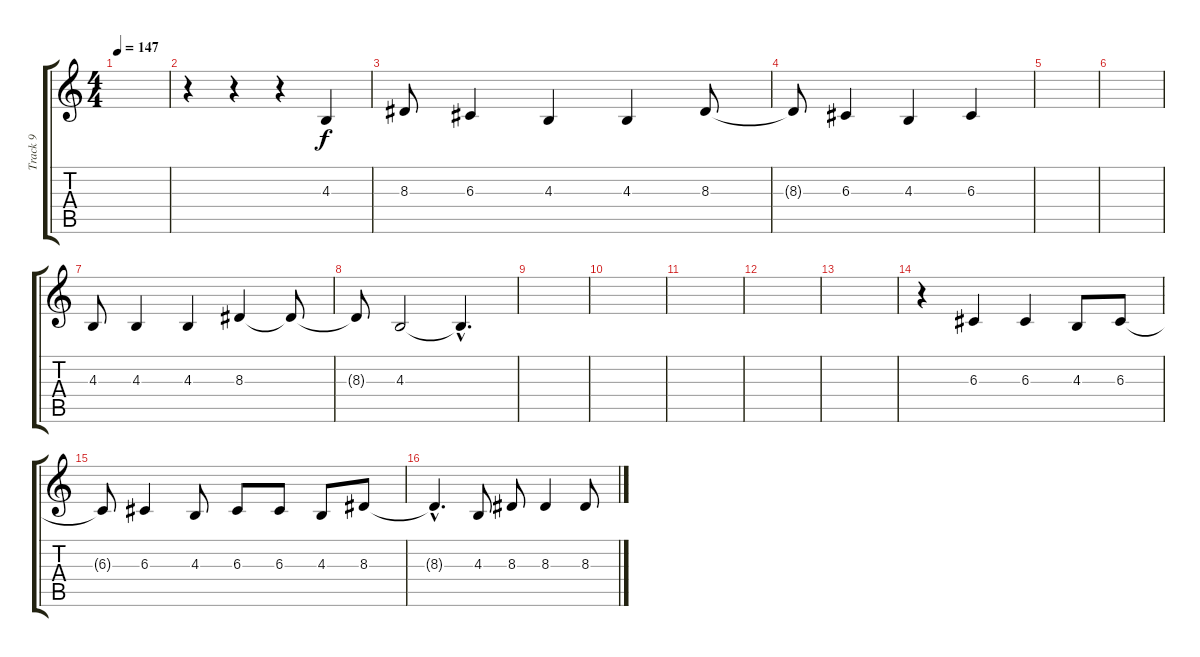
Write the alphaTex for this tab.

\track ("Track 9" "Track 9") {instrument electricgrandpiano}
\staff {score tabs}
\tuning (E4 B3 G3 D3 A2 E2) {hide}
\ts (4 4)
\tempo 147
\clef g2
\ks c
|
r.4 r.4 r.4 4.3.4 |
8.3.8 6.3.4 4.3.4 4.3.4 8.3.8 |
8.3{t}.8 6.3.4 4.3.4 6.3.4 |
|
|
4.3.8 4.3.4 4.3.4 8.3.4 8.3{t}.8 |
8.3{t}.8 4.3.2 4.3{hac t}.4{d} |
|
|
|
|
|
r.4 6.3.4 6.3.4 4.3.8 6.3.8 |
6.3{t}.8 6.3.4 4.3.8 6.3.8 6.3.8 4.3.8 8.3.8 |
8.3{hac t}.4{d} 4.3.8 8.3.8 8.3.4 8.3.8
